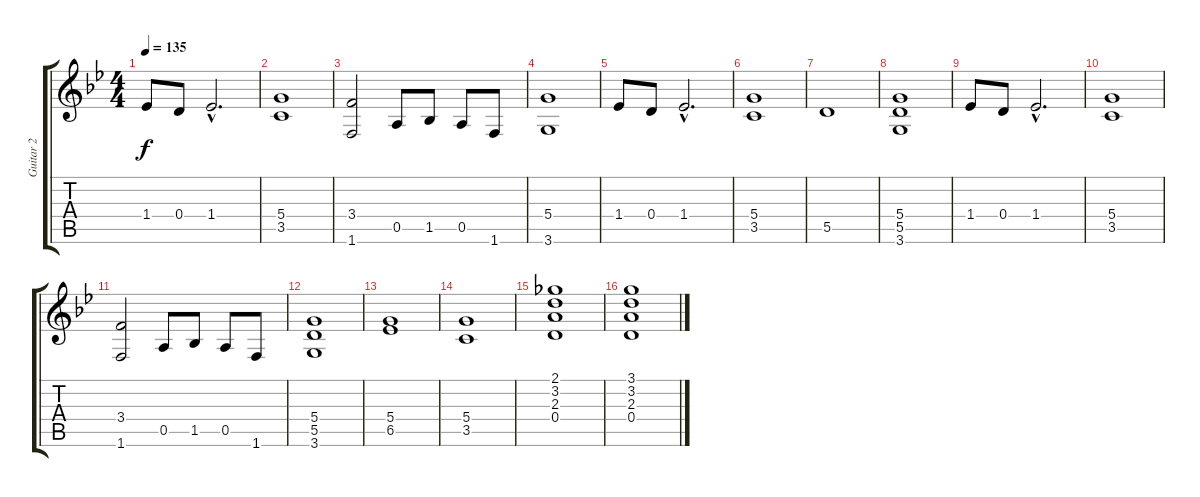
\track ("Guitar 2" "Guitar 2") {instrument acousticguitarsteel}
\staff {score tabs}
\tuning (E4 B3 G3 D3 A2 E2) {hide}
\ts (4 4)
\tempo 135
\clef g2
\ks bb
1.4.8{dy f} 0.4.8 1.4{hac}.2{d} |
(5.4 3.5).1 |
(3.4 1.6).2 0.5.8 1.5.8 0.5.8 1.6.8 |
(5.4 3.6).1 |
1.4.8 0.4.8 1.4{hac}.2{d} |
(5.4 3.5).1 |
5.5.1 |
(5.4 5.5 3.6).1 |
1.4.8 0.4.8 1.4{hac}.2{d} |
(5.4 3.5).1 |
(3.4 1.6).2 0.5.8 1.5.8 0.5.8 1.6.8 |
(5.4 5.5 3.6).1 |
(5.4 6.5).1 |
(5.4 3.5).1 |
(2.1 3.2 2.3 0.4).1 |
(3.1 3.2 2.3 0.4).1
